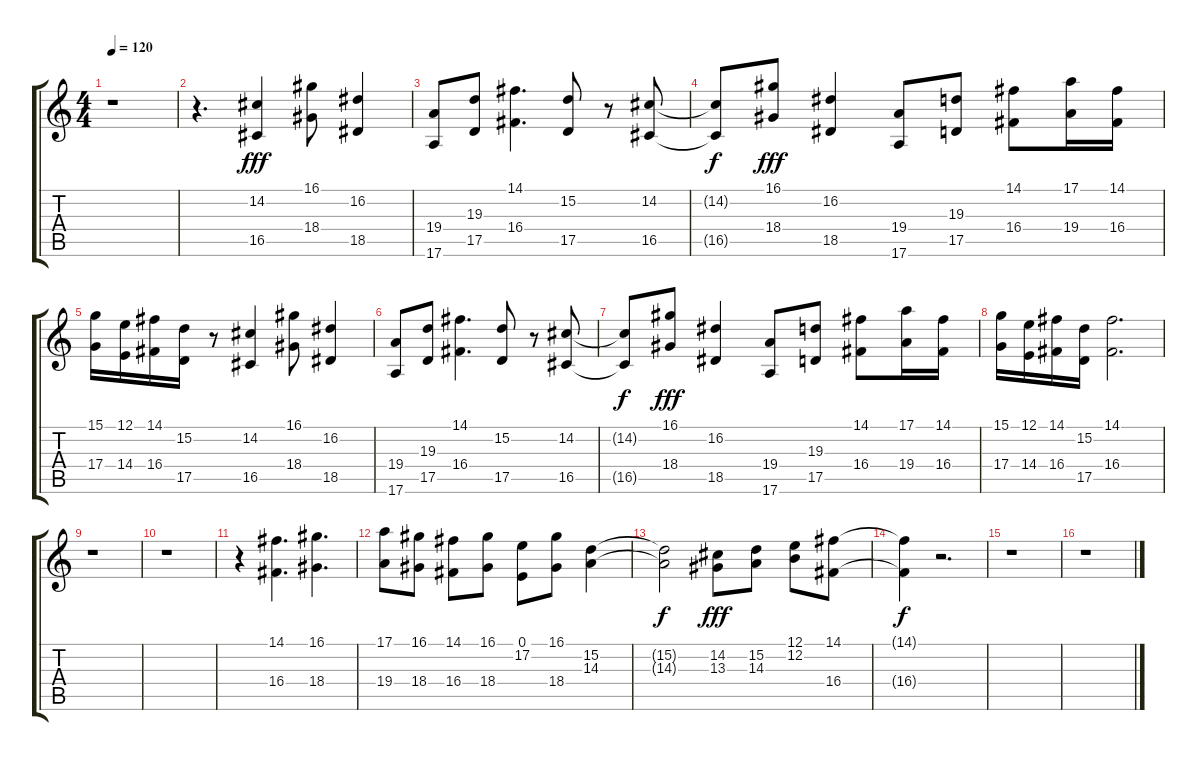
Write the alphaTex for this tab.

\track "" {instrument stringensemble1}
\staff {score tabs}
\tuning (E4 B3 G3 D3 A2 E2) {hide}
\ts (4 4)
\tempo 120
\clef g2
\ks c
r.1{dy fff} |
r.4{d} (14.2 16.5).4 (16.1 18.4).8 (16.2 18.5).4 |
(19.4 17.6).8 (19.3 17.5).8 (14.1 16.4).4{d} (15.2 17.5).8 r.8 (14.2 16.5).8 |
(14.2{t} 16.5{t}).8{dy f} (16.1 18.4).8{dy fff} (16.2 18.5).4 (19.4 17.6).8 (19.3 17.5).8 (14.1 16.4).8 (17.1 19.4).16 (14.1 16.4).16 |
(15.1 17.4).16 (12.1 14.4).16 (14.1 16.4).16 (15.2 17.5).16 r.8 (14.2 16.5).4 (16.1 18.4).8 (16.2 18.5).4 |
(19.4 17.6).8 (19.3 17.5).8 (14.1 16.4).4{d} (15.2 17.5).8 r.8 (14.2 16.5).8 |
(14.2{t} 16.5{t}).8{dy f} (16.1 18.4).8{dy fff} (16.2 18.5).4 (19.4 17.6).8 (19.3 17.5).8 (14.1 16.4).8 (17.1 19.4).16 (14.1 16.4).16 |
(15.1 17.4).16 (12.1 14.4).16 (14.1 16.4).16 (15.2 17.5).16 (14.1 16.4).2{d} |
r.1 |
r.1 |
r.4 (14.1 16.4).4{d volume 11 balance 8} (16.1 18.4).4{d} |
(17.1 19.4).8 (16.1 18.4).8 (14.1 16.4).8 (16.1 18.4).8 (0.1 17.2).8 (16.1 18.4).8 (15.2 14.3).4 |
(15.2{t} 14.3{t}).2{dy f} (14.2 13.3).8{dy fff} (15.2 14.3).8 (12.1 12.2).8 (14.1 16.4).8 |
(14.1{t} 16.4{t}).4{dy f} r.2{d} |
r.1 |
r.1
